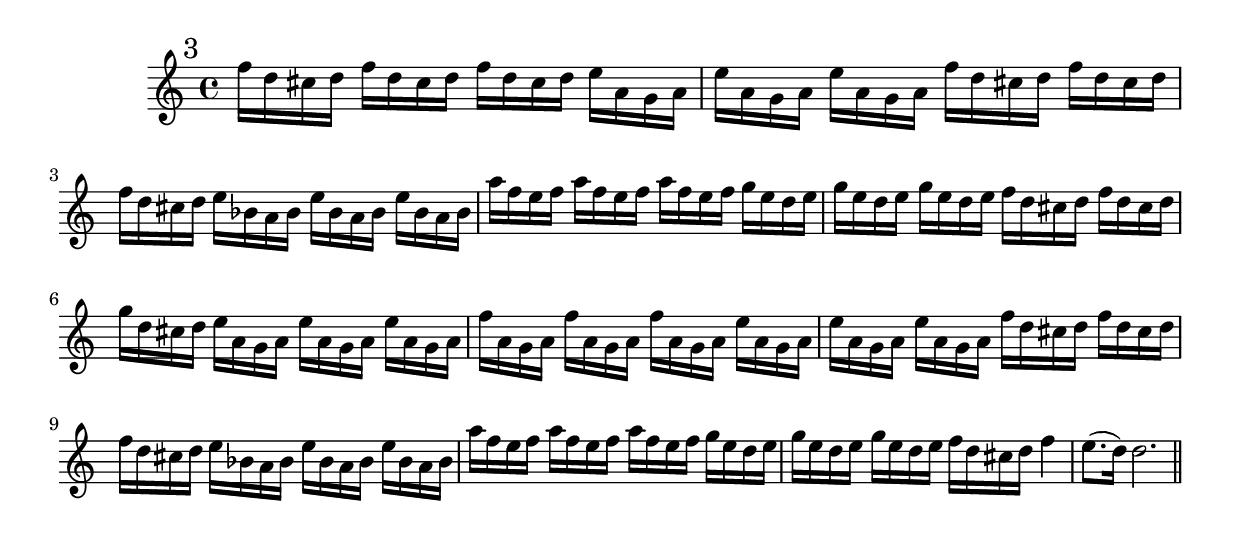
%%  terzo_flauto.ly
%%  Copyright (c) 2011 Benjamin Coudrin <benjamin.coudrin@gmail.com>
%%                All Rights Reserved
%%
%%  Copyleft :
%%  This program is free software. It comes without any warranty, to
%%  the extent permitted by applicable law. You can redistribute it
%%  and/or modify it under the terms of the Do What The Fuck You Want
%%  To Public License, Version 2, as published by Sam Hocevar. See
%%  http://sam.zoy.org/wtfpl/COPYING for more details.

\relative c'' {
  \mark \markup "3"
  f16[ d cis d] f16[ d cis d] f16[ d cis d]
  e16[ a, g a] e'16[ a, g a] e'16[ a, g a]
  f'16[ d cis d] f16[ d cis d] f16[ d cis d]
  e16[ bes a bes] e16[ bes a bes] e16[ bes a bes]
  a'16[ f e f] a16[ f e f] a16[ f e f]
  g16[ e d e] g16[ e d e] g16[ e d e]
  f16[ d cis d] f16[ d cis d] g16[ d cis d]
  e16[ a, g a] e'16[ a, g a] e'16[ a, g a]
  f'16[ a, g a] f'16[ a, g a] f'16[ a, g a]
  e'16[ a, g a] e'16[ a, g a] e'16[ a, g a]
  f'16[ d cis d] f16[ d cis d] f16[ d cis d]
  e16[ bes a bes] e16[ bes a bes] e16[ bes a bes]
  a'16[ f e f] a16[ f e f] a16[ f e f]
  g16[ e d e] g16[ e d e] g16[ e d e]
  f16[ d cis d] f4 e8.([ d16])
  d2.
  
  \bar "||"
  \break
}